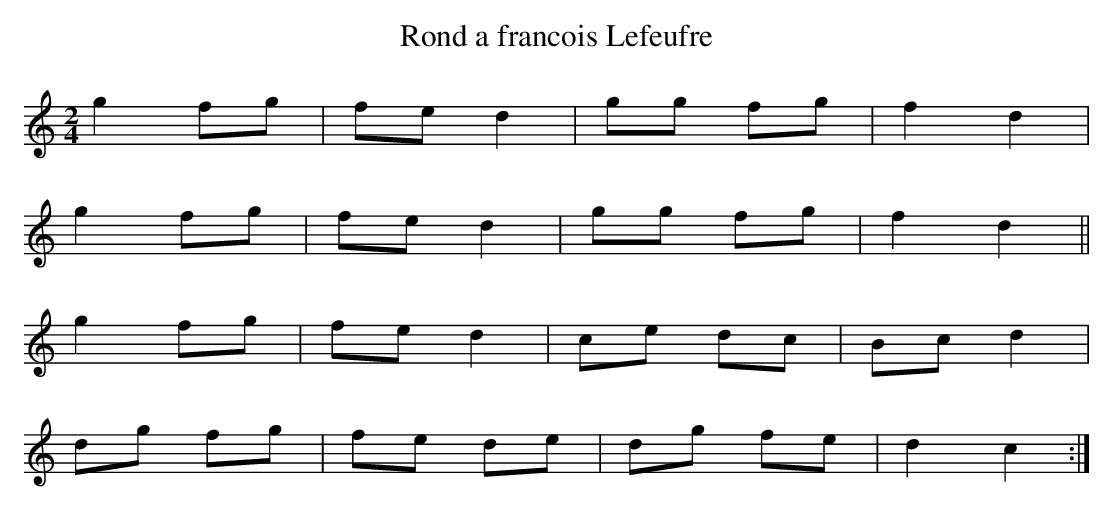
X:1
T:Rond a francois Lefeufre
M:2/4
L:1/8
K:C
g2fg|fe d2|gg fg|f2 d2|
g2 fg|fe d2|gg fg|f2 d2||
g2fg|fe d2|ce dc|Bc d2|
dg fg|fe de|dg fe|d2 c2:|
